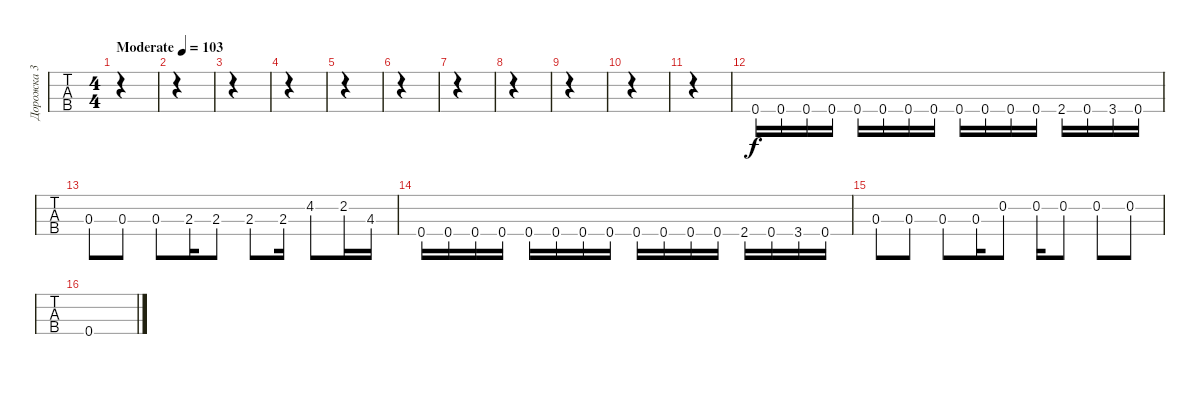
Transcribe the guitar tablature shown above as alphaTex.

\track ("Дорожка 3" "Дорожка 3") {instrument electricbassfinger}
\staff {tabs}
\tuning (G2 D2 A1 E1) {hide}
\ts (4 4)
\tempo (103 "Moderate")
\clef f4
\ks c
|
|
|
|
|
|
|
|
|
|
|
0.4.16 0.4.16 0.4.16 0.4.16 0.4.16 0.4.16 0.4.16 0.4.16 0.4.16 0.4.16 0.4.16 0.4.16 2.4.16 0.4.16 3.4.16 0.4.16 |
0.3.8 0.3.8 0.3.8 2.3.16 2.3.8 2.3.8 2.3.16 4.2.8 2.2.16 4.3.16 |
0.4.16 0.4.16 0.4.16 0.4.16 0.4.16 0.4.16 0.4.16 0.4.16 0.4.16 0.4.16 0.4.16 0.4.16 2.4.16 0.4.16 3.4.16 0.4.16 |
0.3.8 0.3.8 0.3.8 0.3.16 0.2.8 0.2.16 0.2.8 0.2.8 0.2.8 |
0.4.1
